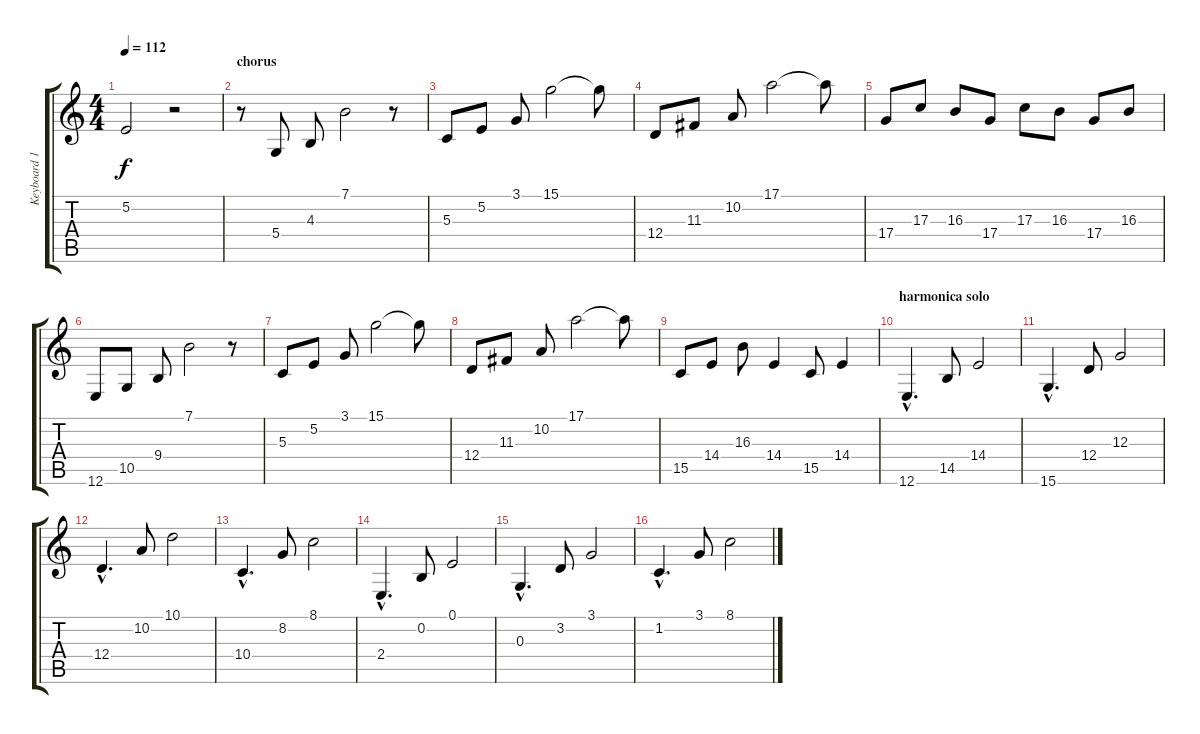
\track ("Keyboard 1" "Keyboard 1") {instrument honkytonkpiano}
\staff {score tabs}
\tuning (E4 B3 G3 D3 A2 E2) {hide}
\ts (4 4)
\tempo 112
\clef g2
\ks c
5.2.2{dy f} r.2 |
\section ("" "chorus")
r.8 5.4.8 4.3.8 7.1.2 r.8 |
5.3.8 5.2.8 3.1.8 15.1.2 15.1{t}.8 |
12.4.8 11.3.8 10.2.8 17.1.2 17.1{t}.8 |
17.4.8 17.3.8 16.3.8 17.4.8 17.3.8 16.3.8 17.4.8 16.3.8 |
12.6.8 10.5.8 9.4.8 7.1.2 r.8 |
5.3.8 5.2.8 3.1.8 15.1.2 15.1{t}.8 |
12.4.8 11.3.8 10.2.8 17.1.2 17.1{t}.8 |
15.5.8 14.4.8 16.3.8 14.4.4 15.5.8 14.4.4 |
\section ("" "harmonica solo")
12.6{hac}.4{d} 14.5.8 14.4.2 |
15.6{hac}.4{d} 12.4.8 12.3.2 |
12.4{hac}.4{d} 10.2.8 10.1.2 |
10.4{hac}.4{d} 8.2.8 8.1.2 |
2.4{hac}.4{d} 0.2.8 0.1.2 |
0.3{hac}.4{d} 3.2.8 3.1.2 |
1.2{hac}.4{d} 3.1.8 8.1.2
